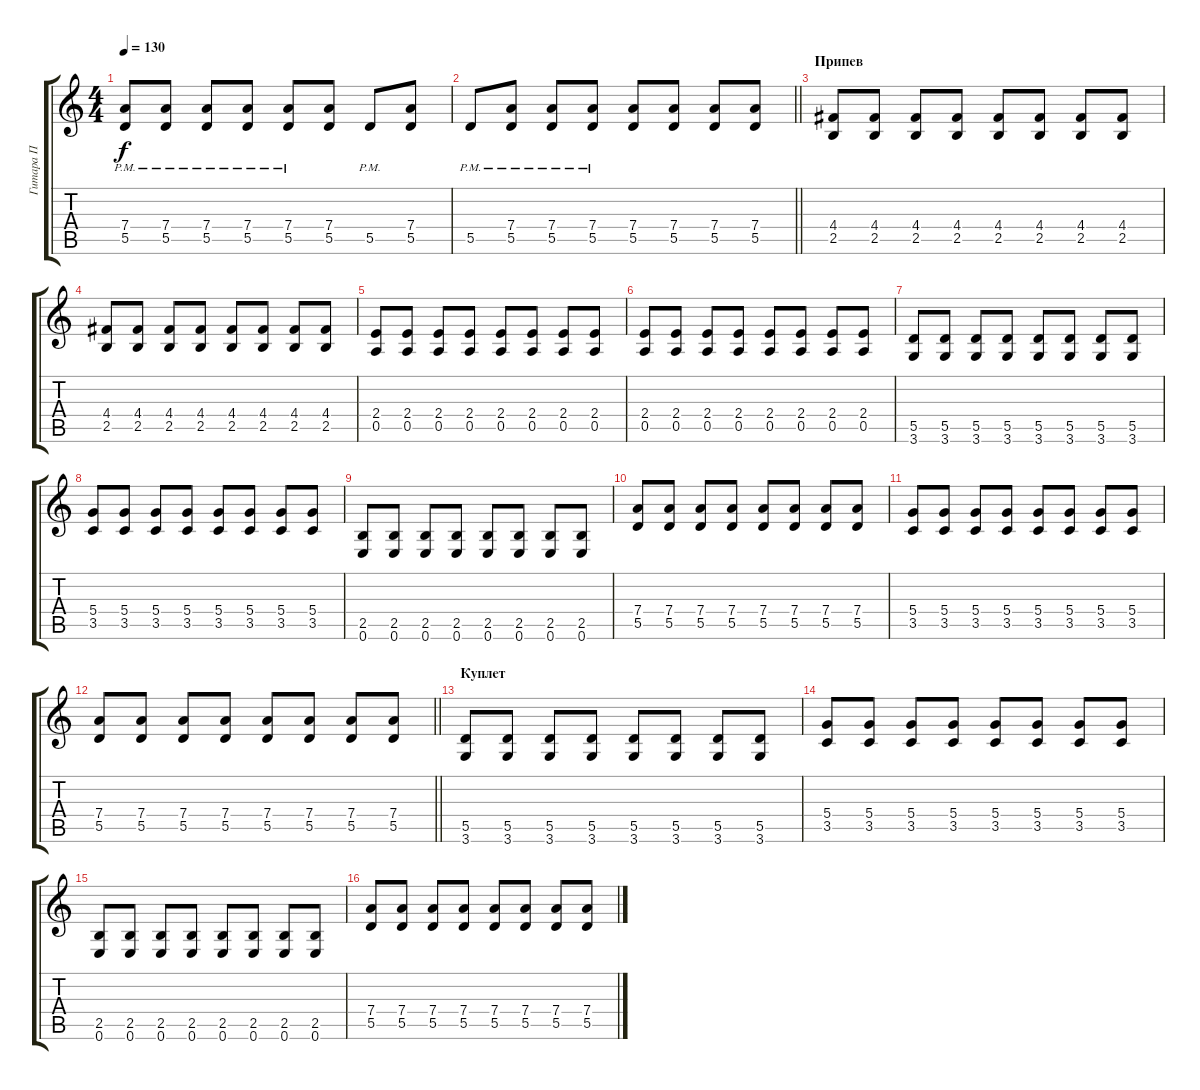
\track ("Гитара П" "Гитара П") {instrument overdrivenguitar}
\staff {score tabs}
\tuning (E4 B3 G3 D3 A2 E2) {hide}
\ts (4 4)
\tempo 130
\clef g2
\ks c
(7.4{pm} 5.5{pm}).8{dy f} (7.4{pm} 5.5{pm}).8 (7.4{pm} 5.5{pm}).8 (7.4{pm} 5.5{pm}).8 (7.4{pm} 5.5{pm}).8 (7.4 5.5).8 5.5{pm}.8 (7.4 5.5).8 |
\barLineRight lightlight
5.5{pm}.8 (7.4{pm} 5.5{pm}).8 (7.4{pm} 5.5{pm}).8 (7.4{pm} 5.5{pm}).8 (7.4 5.5).8 (7.4 5.5).8 (7.4 5.5).8 (7.4 5.5).8 |
\section ("" "Припев")
(4.4 2.5).8 (4.4 2.5).8 (4.4 2.5).8 (4.4 2.5).8 (4.4 2.5).8 (4.4 2.5).8 (4.4 2.5).8 (4.4 2.5).8 |
(4.4 2.5).8 (4.4 2.5).8 (4.4 2.5).8 (4.4 2.5).8 (4.4 2.5).8 (4.4 2.5).8 (4.4 2.5).8 (4.4 2.5).8 |
(2.4 0.5).8 (2.4 0.5).8 (2.4 0.5).8 (2.4 0.5).8 (2.4 0.5).8 (2.4 0.5).8 (2.4 0.5).8 (2.4 0.5).8 |
(2.4 0.5).8 (2.4 0.5).8 (2.4 0.5).8 (2.4 0.5).8 (2.4 0.5).8 (2.4 0.5).8 (2.4 0.5).8 (2.4 0.5).8 |
(5.5 3.6).8 (5.5 3.6).8 (5.5 3.6).8 (5.5 3.6).8 (5.5 3.6).8 (5.5 3.6).8 (5.5 3.6).8 (5.5 3.6).8 |
(5.4 3.5).8 (5.4 3.5).8 (5.4 3.5).8 (5.4 3.5).8 (5.4 3.5).8 (5.4 3.5).8 (5.4 3.5).8 (5.4 3.5).8 |
(2.5 0.6).8 (2.5 0.6).8 (2.5 0.6).8 (2.5 0.6).8 (2.5 0.6).8 (2.5 0.6).8 (2.5 0.6).8 (2.5 0.6).8 |
(7.4 5.5).8 (7.4 5.5).8 (7.4 5.5).8 (7.4 5.5).8 (7.4 5.5).8 (7.4 5.5).8 (7.4 5.5).8 (7.4 5.5).8 |
(5.4 3.5).8 (5.4 3.5).8 (5.4 3.5).8 (5.4 3.5).8 (5.4 3.5).8 (5.4 3.5).8 (5.4 3.5).8 (5.4 3.5).8 |
\barLineRight lightlight
(7.4 5.5).8 (7.4 5.5).8 (7.4 5.5).8 (7.4 5.5).8 (7.4 5.5).8 (7.4 5.5).8 (7.4 5.5).8 (7.4 5.5).8 |
\section ("" "Куплет")
(5.5 3.6).8 (5.5 3.6).8 (5.5 3.6).8 (5.5 3.6).8 (5.5 3.6).8 (5.5 3.6).8 (5.5 3.6).8 (5.5 3.6).8 |
(5.4 3.5).8 (5.4 3.5).8 (5.4 3.5).8 (5.4 3.5).8 (5.4 3.5).8 (5.4 3.5).8 (5.4 3.5).8 (5.4 3.5).8 |
(2.5 0.6).8 (2.5 0.6).8 (2.5 0.6).8 (2.5 0.6).8 (2.5 0.6).8 (2.5 0.6).8 (2.5 0.6).8 (2.5 0.6).8 |
(7.4 5.5).8 (7.4 5.5).8 (7.4 5.5).8 (7.4 5.5).8 (7.4 5.5).8 (7.4 5.5).8 (7.4 5.5).8 (7.4 5.5).8
